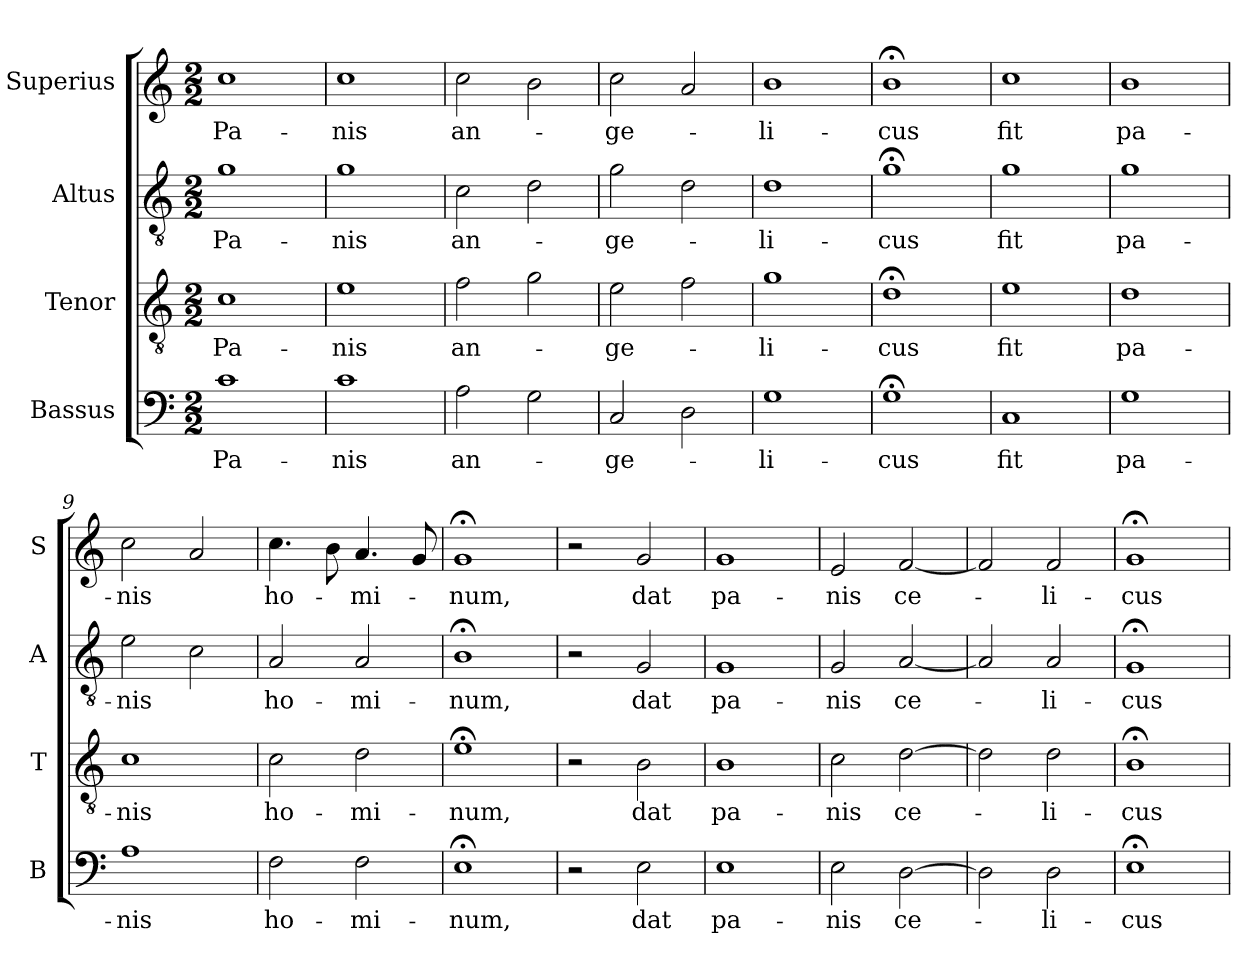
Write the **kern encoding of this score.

**kern	**text	**kern	**text	**kern	**text	**kern	**text
*part4	*part4	*part3	*part3	*part2	*part2	*part1	*part1
*staff4	*staff4	*staff3	*staff3	*staff2	*staff2	*staff1	*staff1
*I"Bassus	*	*I"Tenor	*	*I"Altus	*	*I"Superius	*
*I'B	*	*I'T	*	*I'A	*	*I'S	*
*clefF4	*	*clefGv2	*	*clefGv2	*	*clefG2	*
*k[]	*	*k[]	*	*k[]	*	*k[]	*
*M2/2	*	*M2/2	*	*M2/2	*	*M2/2	*
=1	=1	=1	=1	=1	=1	=1	=1
1c	Pa-	1c	Pa-	1g	Pa-	1cc	Pa-
=2	=2	=2	=2	=2	=2	=2	=2
1c	-nis	1e	-nis	1g	-nis	1cc	-nis
=3	=3	=3	=3	=3	=3	=3	=3
2A	an-	2f	an-	2c	an-	2cc	an-
2G	.	2g	.	2d	.	2b	.
=4	=4	=4	=4	=4	=4	=4	=4
2C	-ge-	2e	-ge-	2g	-ge-	2cc	-ge-
2D	.	2f	.	2d	.	2a	.
=5	=5	=5	=5	=5	=5	=5	=5
1G	-li-	1g	-li-	1d	-li-	1b	-li-
=6	=6	=6	=6	=6	=6	=6	=6
1G;<	-cus	1d;<	-cus	1g;<	-cus	1b;<	-cus
=7	=7	=7	=7	=7	=7	=7	=7
1C	fit	1e	fit	1g	fit	1cc	fit
=8	=8	=8	=8	=8	=8	=8	=8
1G	pa-	1d	pa-	1g	pa-	1b	pa-
=9	=9	=9	=9	=9	=9	=9	=9
1A	-nis	1c	-nis	2e	-nis	2cc	-nis
.	.	.	.	2c	.	2a	.
=10	=10	=10	=10	=10	=10	=10	=10
2F	ho-	2c	ho-	2A	ho-	4.cc	ho-
.	.	.	.	.	.	8b	.
2F	-mi-	2d	-mi-	2A	-mi-	4.a	-mi-
.	.	.	.	.	.	8g	.
=11	=11	=11	=11	=11	=11	=11	=11
1E;<	-num,	1e;<	-num,	1B;<	-num,	1g;<	-num,
=12	=12	=12	=12	=12	=12	=12	=12
2r	.	2r	.	2r	.	2r	.
2E	dat	2B	dat	2G	dat	2g	dat
=13	=13	=13	=13	=13	=13	=13	=13
1E	pa-	1B	pa-	1G	pa-	1g	pa-
=14	=14	=14	=14	=14	=14	=14	=14
2E	-nis	2c	-nis	2G	-nis	2e	-nis
[2D	ce-	[2d	ce-	[2A	ce-	[2f	ce-
=15	=15	=15	=15	=15	=15	=15	=15
2D]	.	2d]	.	2A]	.	2f]	.
2D	-li-	2d	-li-	2A	-li-	2f	-li-
=16	=16	=16	=16	=16	=16	=16	=16
1E;<	-cus	1B;<	-cus	1G;<	-cus	1g;<	-cus
=	=	=	=	=	=	=	=
*-	*-	*-	*-	*-	*-	*-	*-
